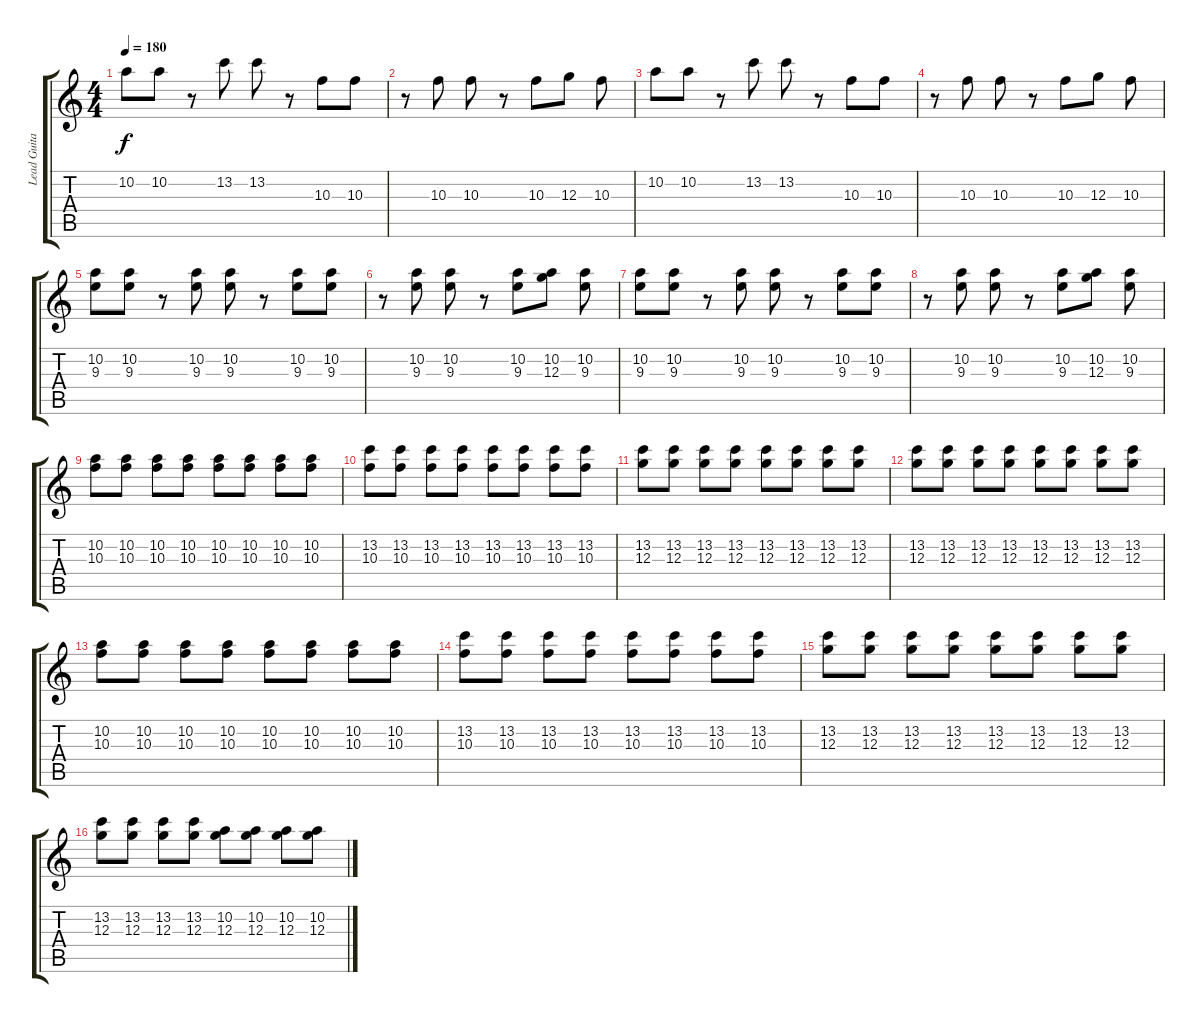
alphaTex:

\track ("Lead Guitar(Chris)" "Lead Guita") {instrument distortionguitar}
\staff {score tabs}
\tuning (E4 B3 G3 D3 A2 D2) {hide}
\ts (4 4)
\tempo 180
\clef g2
\ks c
10.2.8{dy f} 10.2.8 r.8 13.2.8 13.2.8 r.8 10.3.8 10.3.8 |
r.8 10.3.8 10.3.8 r.8 10.3.8 12.3.8 10.3.8 |
10.2.8 10.2.8 r.8 13.2.8 13.2.8 r.8 10.3.8 10.3.8 |
r.8 10.3.8 10.3.8 r.8 10.3.8 12.3.8 10.3.8 |
(10.2 9.3).8 (10.2 9.3).8 r.8 (10.2 9.3).8 (10.2 9.3).8 r.8 (10.2 9.3).8 (10.2 9.3).8 |
r.8 (10.2 9.3).8 (10.2 9.3).8 r.8 (10.2 9.3).8 (10.2 12.3).8 (10.2 9.3).8 |
(10.2 9.3).8 (10.2 9.3).8 r.8 (10.2 9.3).8 (10.2 9.3).8 r.8 (10.2 9.3).8 (10.2 9.3).8 |
r.8 (10.2 9.3).8 (10.2 9.3).8 r.8 (10.2 9.3).8 (10.2 12.3).8 (10.2 9.3).8 |
(10.2 10.3).8 (10.2 10.3).8 (10.2 10.3).8 (10.2 10.3).8 (10.2 10.3).8 (10.2 10.3).8 (10.2 10.3).8 (10.2 10.3).8 |
(13.2 10.3).8 (13.2 10.3).8 (13.2 10.3).8 (13.2 10.3).8 (13.2 10.3).8 (13.2 10.3).8 (13.2 10.3).8 (13.2 10.3).8 |
(13.2 12.3).8 (13.2 12.3).8 (13.2 12.3).8 (13.2 12.3).8 (13.2 12.3).8 (13.2 12.3).8 (13.2 12.3).8 (13.2 12.3).8 |
(13.2 12.3).8 (13.2 12.3).8 (13.2 12.3).8 (13.2 12.3).8 (13.2 12.3).8 (13.2 12.3).8 (13.2 12.3).8 (13.2 12.3).8 |
(10.2 10.3).8 (10.2 10.3).8 (10.2 10.3).8 (10.2 10.3).8 (10.2 10.3).8 (10.2 10.3).8 (10.2 10.3).8 (10.2 10.3).8 |
(13.2 10.3).8 (13.2 10.3).8 (13.2 10.3).8 (13.2 10.3).8 (13.2 10.3).8 (13.2 10.3).8 (13.2 10.3).8 (13.2 10.3).8 |
(13.2 12.3).8 (13.2 12.3).8 (13.2 12.3).8 (13.2 12.3).8 (13.2 12.3).8 (13.2 12.3).8 (13.2 12.3).8 (13.2 12.3).8 |
(13.2 12.3).8 (13.2 12.3).8 (13.2 12.3).8 (13.2 12.3).8 (10.2 12.3).8 (10.2 12.3).8 (10.2 12.3).8 (10.2 12.3).8
